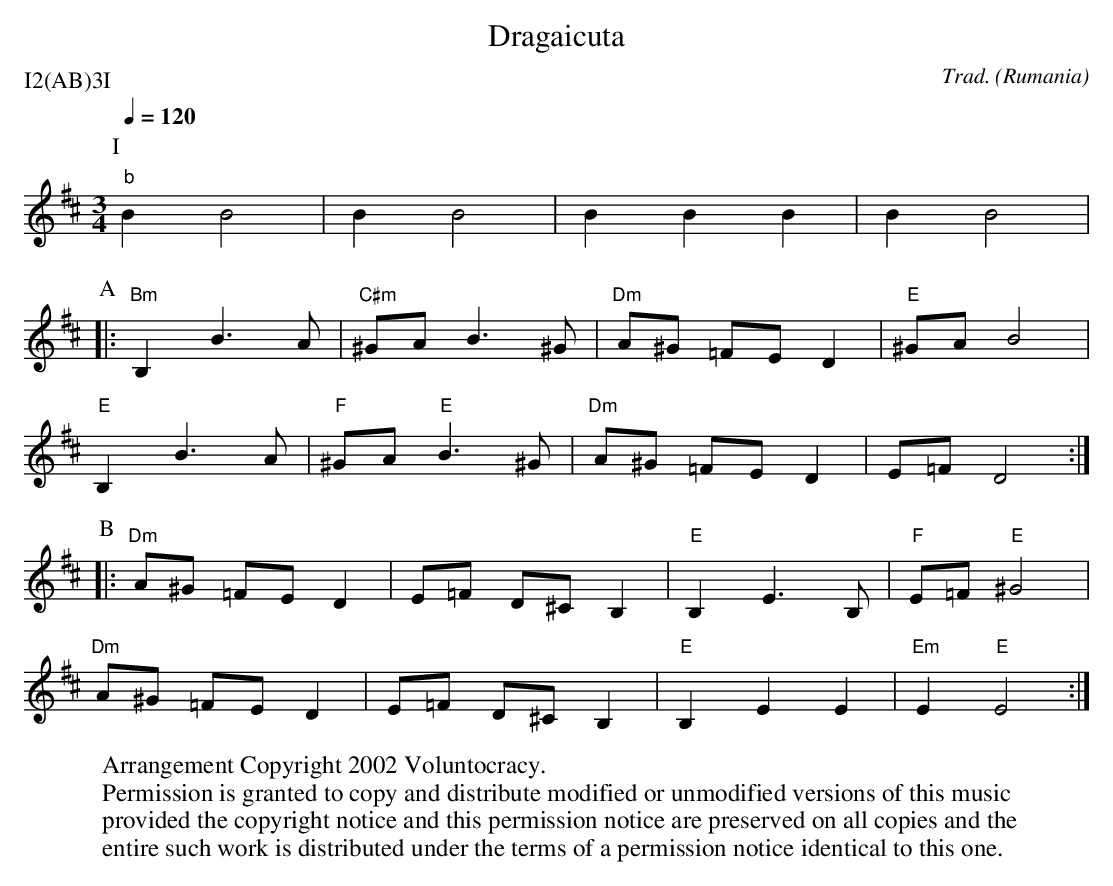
X:1
T:Dragaicuta
O:Rumania
C:Trad.
P:I2(AB)3I
M:3/4
L:1/4
K:Bm
P:I
Q:1/4=120
"b"B B2 | B B2 | B B B | B B2|
P:A
|:\
"Bm"B, B>A | "C#m"^G/2A/2    B>^G | "Dm"A/2^G/2 =F/2E/2D | "E"^G/2A/2  B2 |
"E"B, B>A | "F"  ^G/2A/2 "E"B>^G | "Dm"A/2^G/2 =F/2E/2D | E/2=F/2 D2 :|
P:B
|:\
"Dm"A/2^G/2 =F/2E/2 D | E/2=F/2 D/2^C/2 B, | "E"B, E>B, | "F" E/2=F/2 "E"^G2 |
"Dm"A/2^G/2 =F/2E/2 D | E/2=F/2 D/2^C/2 B, | "E"B, E E | "Em"E       "E" E2 :|
W:Arrangement Copyright 2002 Voluntocracy.
W:Permission is granted to copy and distribute modified or unmodified versions of this music
W:provided the copyright notice and this permission notice are preserved on all copies and the
W:entire such work is distributed under the terms of a permission notice identical to this one.
